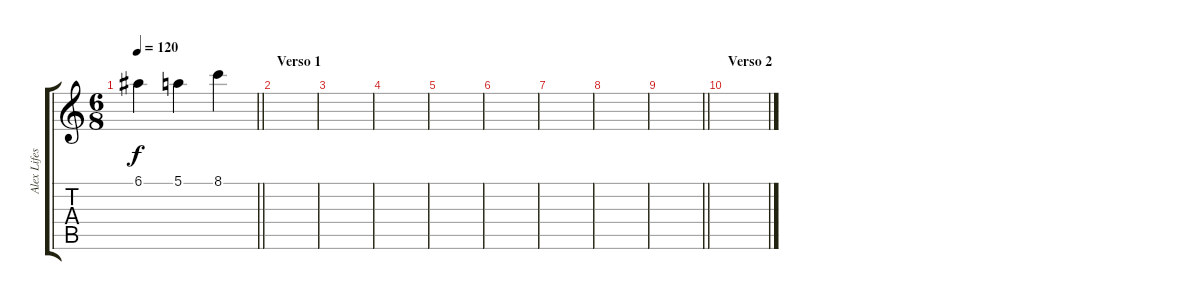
\track ("Alex Lifeson LIder " "Alex Lifes") {instrument acousticguitarsteel}
\staff {score tabs}
\tuning (E4 B3 G3 D3 A2 E2) {hide}
\ts (6 8)
\tempo 120
\clef g2
\barLineRight lightlight
\ks c
6.1.4{dy f} 5.1.4 8.1.4 |
\section ("" "Verso 1")
|
|
|
|
|
|
|
\barLineRight lightlight
|
\section ("" "Verso 2")
